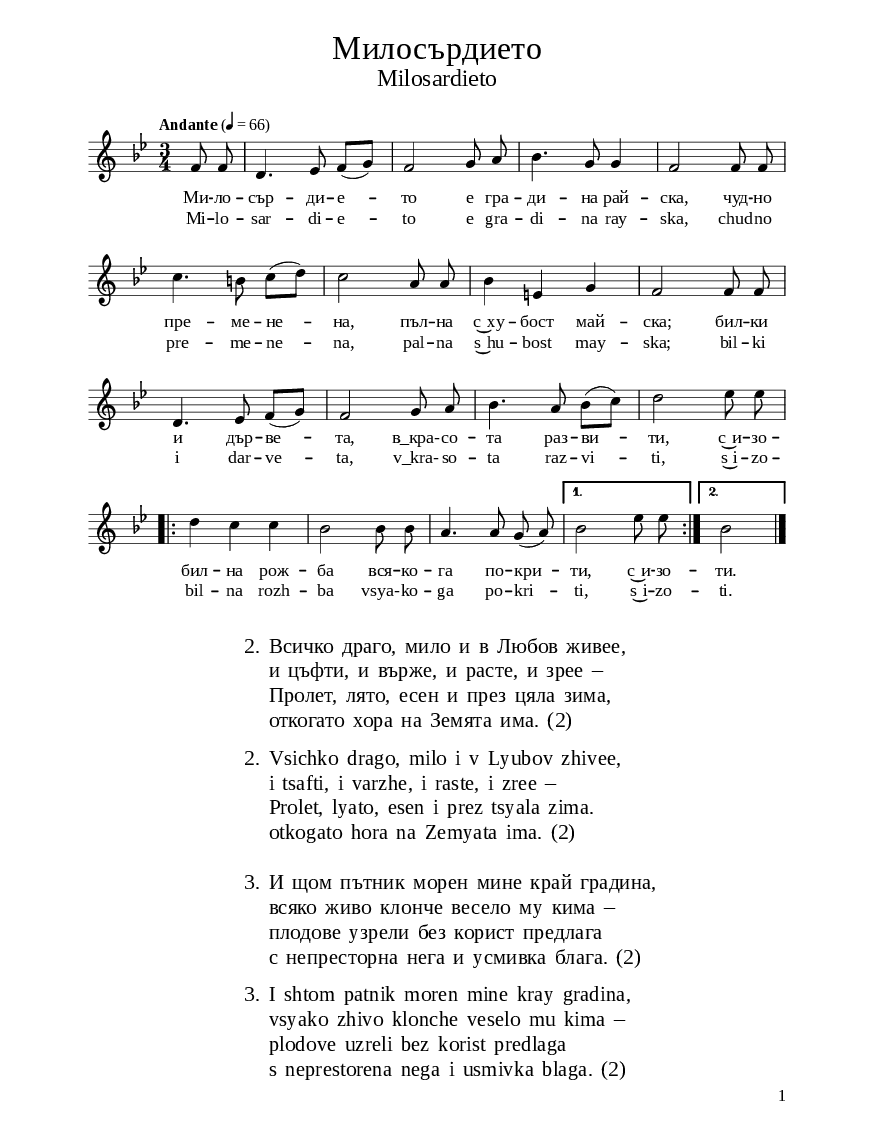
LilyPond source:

\version "2.24.0"

% include paper part and global functions
\include "include/globals.ily"

\bookpart {
   \label #'ref038
  \tocItem \markup "Милосърдието – Milosardieto"
  \include "include/bookpart-paper.ily"
  \score {
    \include "include/score-layout.ily"

    \new Voice \absolute {
      \clef treble
      \key bes \major
      \time 3/4
      \tempoFunc "Andante" 4 "66"
      \autoBeamOff
      \partial 4
      \autoBeamOff
      f'8 f'8 | d'4. es'8 f' ([ g' ]) |  f'2 g'8 a' |  bes'4. g'8 g'4 |  f'2 f'8 f' \break |
      c''4. b'8 c'' ([ d'' ]) |c''2 a'8 a' | bes'4 e' g' | f'2 f'8 f' \break |
      d'4. es'8 f' ([ g' ]) | f'2 g'8 a' | bes'4. a'8 bes' ([ c'' ]) | d''2 es''8 es'' \break
      \repeat volta 2 {d''4 c'' c'' bes'2 bes'8 bes' | a'4. a'8 g' ( a' ) |}
      \alternative { { bes'2 es''8 es'' } {  bes'2 \bar "|." \break } }
    }


    \addlyrics {
      Ми -- ло -- сър -- ди -- е -- то е гра -- ди -- на рай --
      ска, чуд -- но пре -- ме -- не -- на, пъл -- на
      с~ху -- бост май -- ска; бил -- ки и дър -- ве --
      та, "в_кра-" -- со -- та раз -- ви -- ти, с~и -- зо
      -- бил -- на рож -- ба вся -- ко -- га по -- кри
      -- ти, с~и -- зо -- ти.
    }

    \addlyrics {
      Mi -- lo -- sar -- di -- e -- to e gra -- di -- na ray --
      ska, chud -- no pre -- me -- ne -- na, pal -- na
      s~hu -- bost may -- ska; bil -- ki i dar -- ve --
      ta, "v_kra-" -- so -- ta raz -- vi -- ti, s~i -- zo
      -- bil -- na rozh -- ba "vsya-" -- ko -- ga po -- kri
      -- ti, s~i -- zo -- ti.
    }

    \header {
      title = \titleFunc "Милосърдието" "Milosardieto"
    }

    \midi{}

  } % score



  \markup \fontsize #bgCoupletFontSize {
    \hspace #15
    \override #`(baseline-skip . ,bgCoupletBaselineSkip)
    \column {
      \line {2. Всичко драго, мило и в Любов живее,}

      \line {"   "и цъфти, и върже, и расте, и зрее  –}

      \line {"   "Пролет, лято, есен и през цяла зима,}

      \line {"   "откогато хора на Земята има. (2)}
      \vspace #0.4

      \line {2. Vsichko drago, milo i v Lyubov zhivee,}

      \line {"   "i tsafti, i varzhe, i raste, i zree –}

      \line {"   "Prolet, lyato, esen i prez tsyala zima.}

      \line {"   "otkogato hora na Zemyata ima. (2)}
      \line { " " }

      \line {3. И щом пътник морен мине край градина,}

      \line {"   "всяко живо клонче весело му кима –}

      \line {"   "плодове узрели без корист предлага}

      \line {"   "с непресторна нега и усмивка блага. (2)}
      \vspace #0.4
      \line {3. I shtom patnik moren mine kray gradina,}

      \line {"   "vsyako zhivo klonche veselo mu kima –}

      \line {"   "plodove uzreli bez korist predlaga}

       \line {"   " s neprestorena nega i usmivka blaga. (2)}


    }


  } % markup

  \pageBreak

  \markup \fontsize #bgCoupletFontSize {
    \hspace #15
    \override #`(baseline-skip . ,bgCoupletBaselineSkip)
    \column {

      \line {4. Бедни и богати, здрави или болни, }

      \line {"   "и по всяко време тука са доволни, }

      \line {"   "че сменяват в Радост грижите, хомота, }

      \line {"   " и с утеха виждат смисъл във живота. (2) }
      \vspace #0.4
      \line {4. Bedni i bogati, zdravi ili bolni,}

      \line {"   "i po vsyako vreme tuka sa dovolni,}

      \line {"   "che smenyavat v Radost grizhite, homota,}

      \line {"   "i s uteha vizhdat smisal vav zhivota. (2)}
      \line { " " }

      \line {5. Затуй, който дири истинска победа,}

      \line {"   "рай такъв прекрасен нека си отгледа;}

      \line {"   "няма да се свърши щастие за него,}

      \line {"   "ще го благославят и Земя, и Небо. (2)}
      \vspace #0.4
      \line {5. Zatuy, koyto diri istinska pobeda,}

      \line {"   "ray takav prekrasen neka si otgleda;}

      \line {"   "nyama da se svarshi shtastie za nego,}

      \line {"   "shte go blagoslavyat i Zemya, i Nebo. (2)}
    }


  } % markup


  \markup \empty-two

  % include foreign translation(s) of the song
  \version "2.20.0"

\markup \fill-line { \fontsize #6 "Die Barmherzigkeit" }
\markup \null
\markup \null
\markup \fontsize #+2.5 {
  \hspace #6
  \override #'(baseline-skip . 2)
  \column {
    \line { "   " }
    \line { 1. Die Barmherzigkeit ist ein Paradiesgarten, }

    \line { "   " wunderschön geschmückt, erfüllt von der Maischönheit;  }

    \line { "   " Kräuter und Bäume, entwickelt in Schönheit, }

    \line { "   " immerdar reichlich bedeckt mit Früchten. (2)  }
    \line { "   " }

    \line { 2. Alles Wertvolle und Liebe lebt in Liebe,  }

    \line { "   " blüht, bildet Frucht, gedeiht und reift. }

    \line { "   " Frühling, Sommer, Herbst und Winter,  }

    \line { "   " seitdem es Menschen auf der Erde gibt. (2)}
    \line { "   " }

    \line { 3. Und wenn ein müder Reisender am Garten vorbeikommt, }

    \line { "   " begrüßt ihn freundlich jedes kleine, lebendige Ästchen  }

    \line { "   " und bietet ihm uneigennützig die reifen Früchte }

    \line { "   " mit einer aufrichtigen Wonne und mit einem gütigen Lächeln an. (2)}
    \line { "   " }

    \line { 4. Arme und Reiche, Gesunde oder Kranke }

    \line { "   " sind in jeder Zeit hier zufrieden,  }

    \line { "   " dass sie die Sorgen und das Joch in Freude verwandeln,  }

    \line { "   " mit Trost den Sinn des Lebens sehen. (2)}
    \line { "   " }

    \line { 5. Deshalb sollte jener, der nach dem wahren Sieg sucht, }

    \line { "   " solch ein wunderbares Paradies großziehen.  }

    \line { "   " Das Glück wird für ihn nicht enden  }

    \line { "   " Erde und Himmel werden ihn segnen. (2)}

  }
}


} % bookpart
